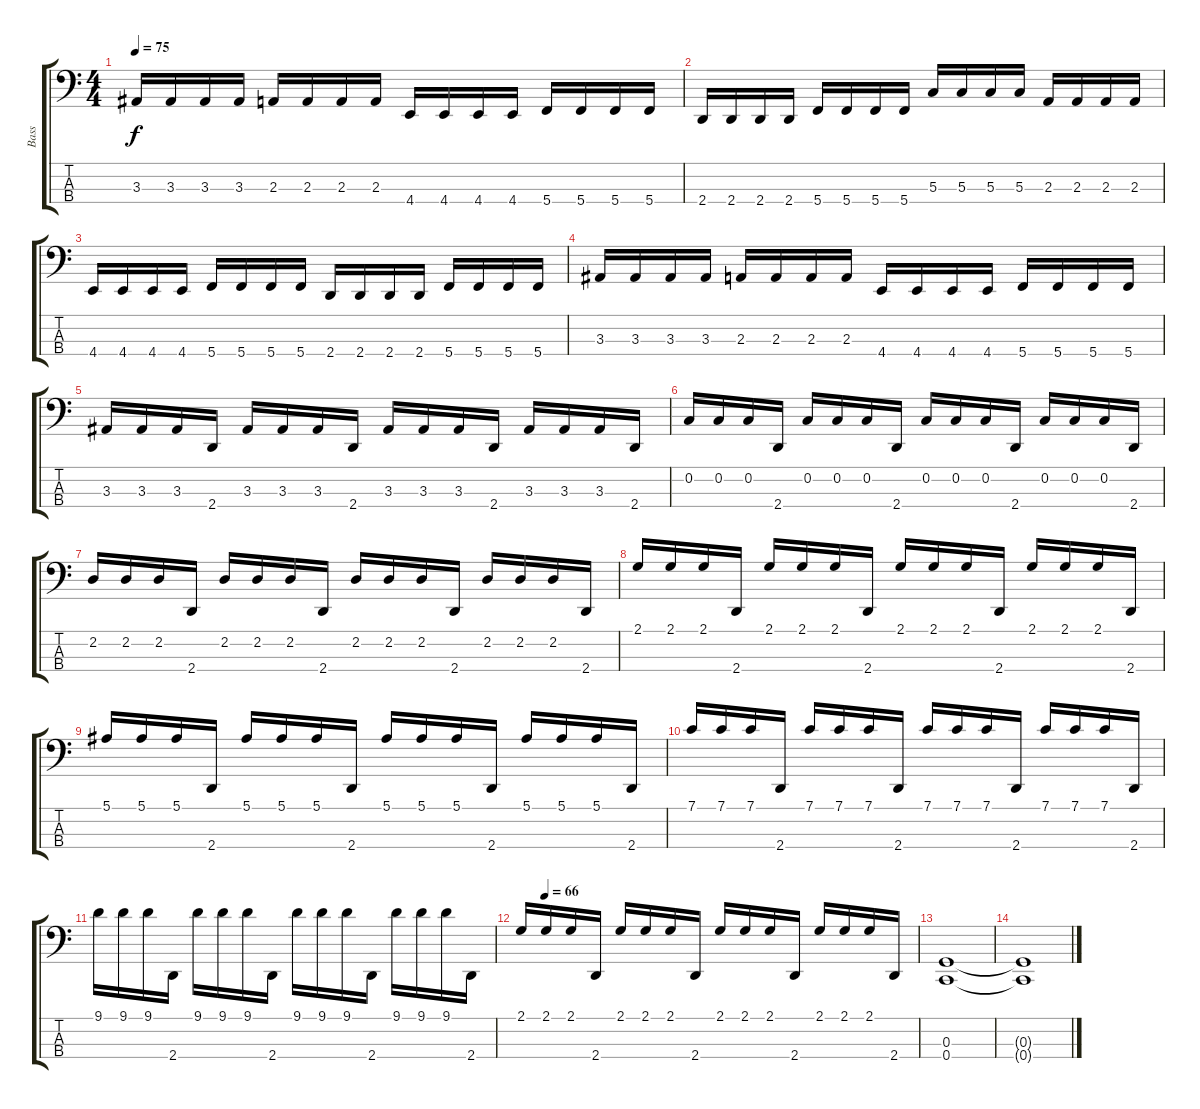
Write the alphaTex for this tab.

\track ("Bass" "Bass") {instrument electricbassfinger}
\staff {score tabs}
\tuning (F2 C2 G1 C1) {hide}
\ts (4 4)
\tempo 75
\clef f4
\ks c
3.3.16{dy f} 3.3.16 3.3.16 3.3.16 2.3.16 2.3.16 2.3.16 2.3.16 4.4.16 4.4.16 4.4.16 4.4.16 5.4.16 5.4.16 5.4.16 5.4.16 |
2.4.16 2.4.16 2.4.16 2.4.16 5.4.16 5.4.16 5.4.16 5.4.16 5.3.16 5.3.16 5.3.16 5.3.16 2.3.16 2.3.16 2.3.16 2.3.16 |
4.4.16 4.4.16 4.4.16 4.4.16 5.4.16 5.4.16 5.4.16 5.4.16 2.4.16 2.4.16 2.4.16 2.4.16 5.4.16 5.4.16 5.4.16 5.4.16 |
3.3.16 3.3.16 3.3.16 3.3.16 2.3.16 2.3.16 2.3.16 2.3.16 4.4.16 4.4.16 4.4.16 4.4.16 5.4.16 5.4.16 5.4.16 5.4.16 |
3.3.16 3.3.16 3.3.16 2.4.16 3.3.16 3.3.16 3.3.16 2.4.16 3.3.16 3.3.16 3.3.16 2.4.16 3.3.16 3.3.16 3.3.16 2.4.16 |
0.2.16 0.2.16 0.2.16 2.4.16 0.2.16 0.2.16 0.2.16 2.4.16 0.2.16 0.2.16 0.2.16 2.4.16 0.2.16 0.2.16 0.2.16 2.4.16 |
2.2.16 2.2.16 2.2.16 2.4.16 2.2.16 2.2.16 2.2.16 2.4.16 2.2.16 2.2.16 2.2.16 2.4.16 2.2.16 2.2.16 2.2.16 2.4.16 |
2.1.16 2.1.16 2.1.16 2.4.16 2.1.16 2.1.16 2.1.16 2.4.16 2.1.16 2.1.16 2.1.16 2.4.16 2.1.16 2.1.16 2.1.16 2.4.16 |
5.1.16 5.1.16 5.1.16 2.4.16 5.1.16 5.1.16 5.1.16 2.4.16 5.1.16 5.1.16 5.1.16 2.4.16 5.1.16 5.1.16 5.1.16 2.4.16 |
7.1.16 7.1.16 7.1.16 2.4.16 7.1.16 7.1.16 7.1.16 2.4.16 7.1.16 7.1.16 7.1.16 2.4.16 7.1.16 7.1.16 7.1.16 2.4.16 |
9.1.16 9.1.16 9.1.16 2.4.16 9.1.16 9.1.16 9.1.16 2.4.16 9.1.16 9.1.16 9.1.16 2.4.16 9.1.16 9.1.16 9.1.16 2.4.16 |
\tempo (66 0.0625)
2.1.16 2.1.16 2.1.16 2.4.16 2.1.16 2.1.16 2.1.16 2.4.16 2.1.16 2.1.16 2.1.16 2.4.16 2.1.16 2.1.16 2.1.16 2.4.16 |
(0.3 0.4).1 |
(0.3{t} 0.4{t}).1
